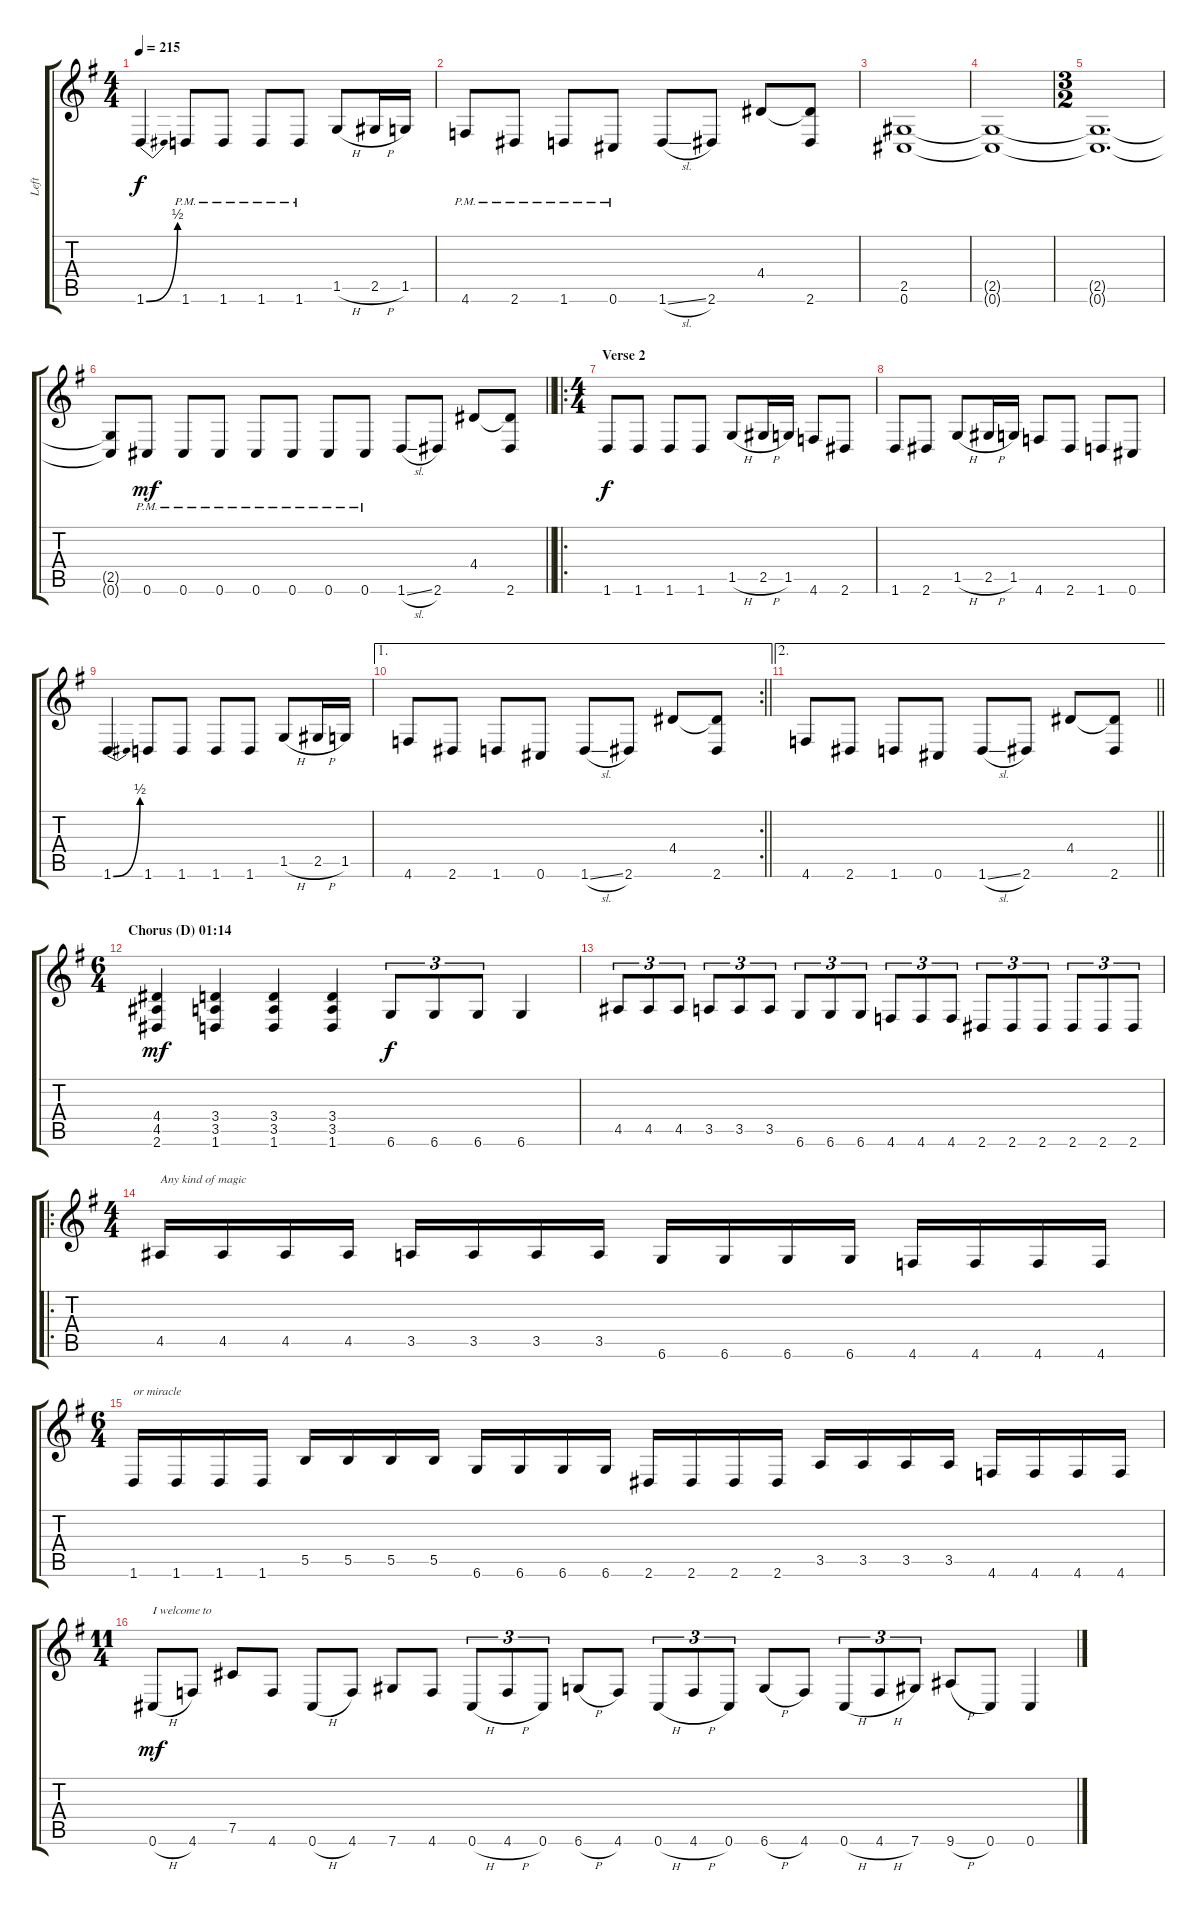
\track ("Left" "Left") {instrument distortionguitar}
\staff {score tabs}
\tuning (Db4 Ab3 E3 B2 Gb2 Db2) {hide}
\ts (4 4)
\tempo 215
\clef g2
\ks eminor
1.6{be (bend 0 0 60 2)}.4{dy f} 1.6{pm}.8 1.6{pm}.8 1.6{pm}.8 1.6{pm}.8 1.5{h}.8 2.5{h}.16 1.5.16 |
4.6{pm}.8 2.6{pm}.8 1.6{pm}.8 0.6{pm}.8 1.6{sl}.8 2.6.8 4.4.8 (4.4{t} 2.6).8 |
(2.5 0.6).1 |
(2.5{t} 0.6{t}).1 |
\ts (3 2)
(2.5{t} 0.6{t}).1{d} |
\barLineRight lightlight
(2.5{t} 0.6{t}).8 0.6{pm}.8{dy mf} 0.6{pm}.8 0.6{pm}.8 0.6{pm}.8 0.6{pm}.8 0.6{pm}.8 0.6{pm}.8 1.6{sl}.8 2.6.8 4.4.8 (4.4{t} 2.6).8 |
\ro
\ts (4 4)
\section ("" "Verse 2")
1.6.8{dy f} 1.6.8 1.6.8 1.6.8 1.5{h}.8 2.5{h}.16 1.5.16 4.6.8 2.6.8 |
1.6.8 2.6.8 1.5{h}.8 2.5{h}.16 1.5.16 4.6.8 2.6.8 1.6.8 0.6.8 |
1.6{be (bend 0 0 60 2)}.4 1.6.8 1.6.8 1.6.8 1.6.8 1.5{h}.8 2.5{h}.16 1.5.16 |
\ae 1
\rc 2
\barLineRight lightlight
4.6.8 2.6.8 1.6.8 0.6.8 1.6{sl}.8 2.6.8 4.4.8 (4.4{t} 2.6).8 |
\ae 2
\barLineRight lightlight
4.6.8 2.6.8 1.6.8 0.6.8 1.6{sl}.8 2.6.8 4.4.8 (4.4{t} 2.6).8 |
\ts (6 4)
\section ("" "Chorus (D) 01:14")
(4.4 4.5 2.6).4{dy mf} (3.4 3.5 1.6).4 (3.4 3.5 1.6).4 (3.4 3.5 1.6).4 6.6.8{tu (3 2) dy f} 6.6.8{tu (3 2)} 6.6.8{tu (3 2)} 6.6.4 |
4.5.8{tu (3 2)} 4.5.8{tu (3 2)} 4.5.8{tu (3 2)} 3.5.8{tu (3 2)} 3.5.8{tu (3 2)} 3.5.8{tu (3 2)} 6.6.8{tu (3 2)} 6.6.8{tu (3 2)} 6.6.8{tu (3 2)} 4.6.8{tu (3 2)} 4.6.8{tu (3 2)} 4.6.8{tu (3 2)} 2.6.8{tu (3 2)} 2.6.8{tu (3 2)} 2.6.8{tu (3 2)} 2.6.8{tu (3 2)} 2.6.8{tu (3 2)} 2.6.8{tu (3 2)} |
\ro
\ts (4 4)
4.5.16{txt "Any kind of magic"} 4.5.16 4.5.16 4.5.16 3.5.16 3.5.16 3.5.16 3.5.16 6.6.16 6.6.16 6.6.16 6.6.16 4.6.16 4.6.16 4.6.16 4.6.16 |
\ts (6 4)
1.6.16{txt "or miracle"} 1.6.16 1.6.16 1.6.16 5.5.16 5.5.16 5.5.16 5.5.16 6.6.16 6.6.16 6.6.16 6.6.16 2.6.16 2.6.16 2.6.16 2.6.16 3.5.16 3.5.16 3.5.16 3.5.16 4.6.16 4.6.16 4.6.16 4.6.16 |
\ts (11 4)
0.6{h}.8{txt "I welcome to" dy mf} 4.6.8 7.5.8 4.6.8 0.6{h}.8 4.6.8 7.6.8 4.6.8 0.6{h}.8{tu (3 2)} 4.6{h}.8{tu (3 2)} 0.6.8{tu (3 2)} 6.6{h}.8 4.6.8 0.6{h}.8{tu (3 2)} 4.6{h}.8{tu (3 2)} 0.6.8{tu (3 2)} 6.6{h}.8 4.6.8 0.6{h}.8{tu (3 2)} 4.6{h}.8{tu (3 2)} 7.6.8{tu (3 2)} 9.6{h}.8 0.6.8 0.6.4
